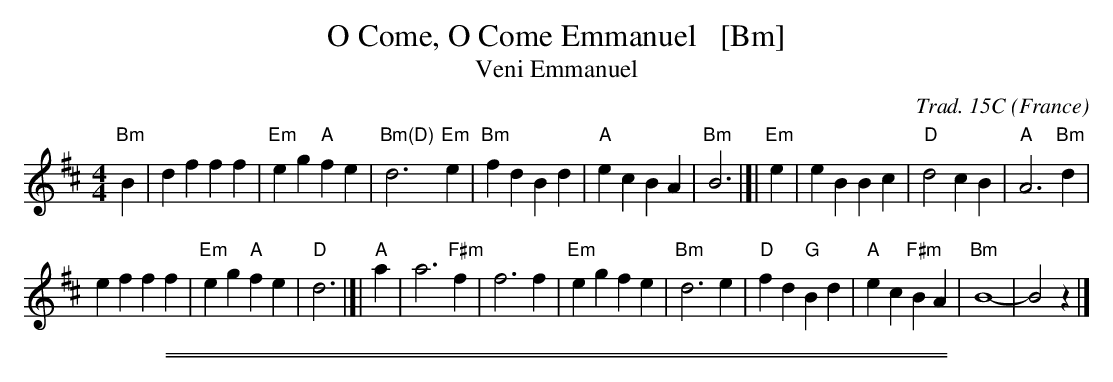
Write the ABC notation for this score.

X:1
T: O Come, O Come Emmanuel   [Bm]
T: Veni Emmanuel
C: Trad. 15C
O: France
M: 4/4
L: 1/8
K: Bm
"Bm"B2 |\
d2 f2 f2 f2 | "Em"e2 g2 "A"f2 e2 | "Bm(D)"d6 "Em"e2 |\
"Bm"f2 d2 B2 d2 | "A"e2 c2 B2 A2 | "Bm"B6 |]|\
"Em"e2 |\
e2 B2 B2 c2 | "D"d4 c2 B2 | "A"A6 "Bm"d2 |
e2 f2 f2 f2 | "Em"e2 g2 "A"f2 e2 | "D"d6 |[|\
"A"a2 |\
a6 "F#m"f2 | f6 f2 | "Em"e2 g2 f2 e2 | "Bm"d6 e2 |\
"D"f2 d2 "G"B2 d2 | "A"e2 c2 "F#m"B2 A2 | "Bm"B8- | B4 z2 |]
